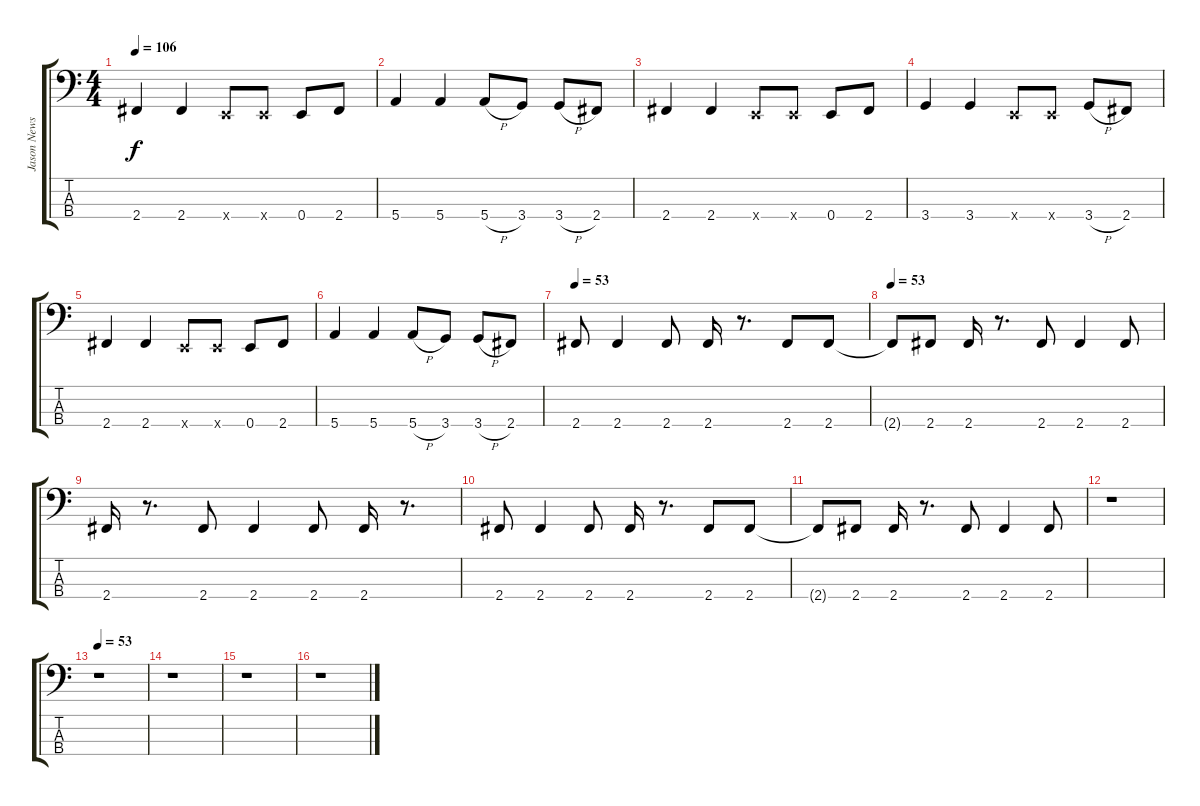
\track ("Jason Newstead" "Jason News") {instrument electricbasspick}
\staff {score tabs}
\tuning (G2 D2 A1 E1) {hide}
\ts (4 4)
\tempo 106
\clef f4
\ks c
2.4.4{dy f} 2.4.4 0.4{x}.8 0.4{x}.8 0.4.8 2.4.8 |
5.4.4 5.4.4 5.4{h}.8 3.4.8 3.4{h}.8 2.4.8 |
2.4.4 2.4.4 0.4{x}.8 0.4{x}.8 0.4.8 2.4.8 |
3.4.4 3.4.4 0.4{x}.8 0.4{x}.8 3.4{h}.8 2.4.8 |
2.4.4 2.4.4 0.4{x}.8 0.4{x}.8 0.4.8 2.4.8 |
5.4.4 5.4.4 5.4{h}.8 3.4.8 3.4{h}.8 2.4.8 |
\tempo 53
2.4.8 2.4.4 2.4.8 2.4.16 r.8{d} 2.4.8 2.4.8 |
\tempo 53
2.4{t}.8 2.4.8 2.4.16 r.8{d} 2.4.8{volume 12} 2.4.4 2.4.8 |
2.4.16 r.8{d} 2.4.8{volume 8} 2.4.4 2.4.8 2.4.16 r.8{d} |
2.4.8{volume 4} 2.4.4 2.4.8 2.4.16 r.8{d} 2.4.8{volume 0} 2.4.8 |
2.4{t}.8 2.4.8 2.4.16 r.8{d} 2.4.8 2.4.4 2.4.8 |
r.1 |
\tempo 53
r.1 |
r.1 |
r.1 |
r.1
